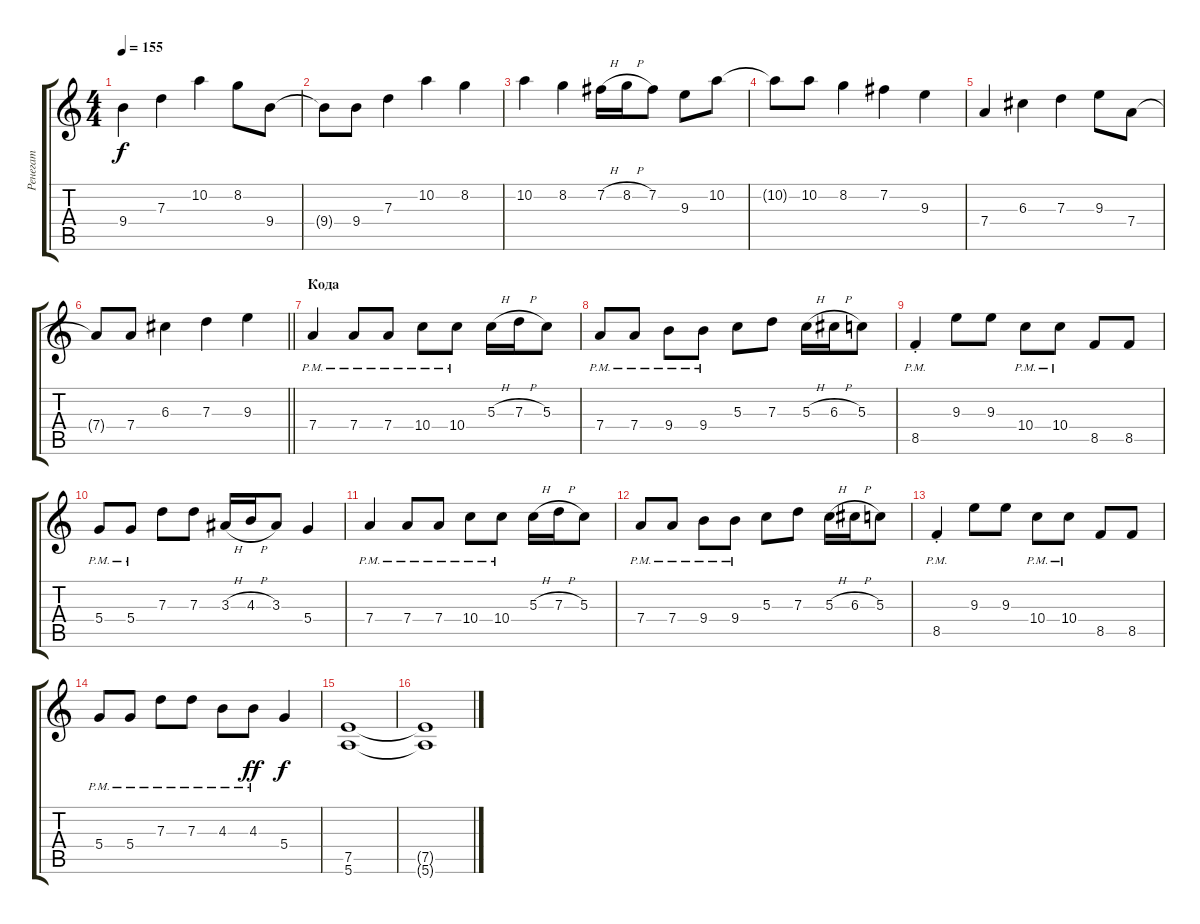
\track ("Ренегат" "Ренегат") {instrument distortionguitar}
\staff {score tabs}
\tuning (E4 B3 G3 D3 A2 E2) {hide}
\ts (4 4)
\tempo 155
\clef g2
\ks c
9.4.4{dy f} 7.3.4 10.2.4 8.2.8 9.4.8 |
9.4{t}.8 9.4.8 7.3.4 10.2.4 8.2.4 |
10.2.4 8.2.4 7.2{h}.16 8.2{h}.16 7.2.8 9.3.8 10.2.8 |
10.2{t}.8 10.2.8 8.2.4 7.2.4 9.3.4 |
7.4.4 6.3.4 7.3.4 9.3.8 7.4.8 |
\barLineRight lightlight
7.4{t}.8 7.4.8 6.3.4 7.3.4 9.3.4 |
\section ("" "Кода")
7.4{pm}.4 7.4{pm}.8 7.4{pm}.8 10.4{pm}.8 10.4{pm}.8 5.3{h}.16 7.3{h}.16 5.3.8 |
7.4{pm}.8 7.4{pm}.8 9.4{pm}.8 9.4{pm}.8 5.3.8 7.3.8 5.3{h}.16 6.3{h}.16 5.3.8 |
8.5{pm st}.4 9.3.8 9.3.8 10.4{pm}.8 10.4{pm}.8 8.5.8 8.5.8 |
5.4{pm}.8 5.4{pm}.8 7.3.8 7.3.8 3.3{h}.16 4.3{h}.16 3.3.8 5.4.4 |
7.4{pm}.4 7.4{pm}.8 7.4{pm}.8 10.4{pm}.8 10.4{pm}.8 5.3{h}.16 7.3{h}.16 5.3.8 |
7.4{pm}.8 7.4{pm}.8 9.4{pm}.8 9.4{pm}.8 5.3.8 7.3.8 5.3{h}.16 6.3{h}.16 5.3.8 |
8.5{pm st}.4 9.3.8 9.3.8 10.4{pm}.8 10.4{pm}.8 8.5.8 8.5.8 |
5.4{pm}.8 5.4{pm}.8 7.3{pm}.8 7.3{pm}.8 4.3{pm}.8 4.3{pm}.8{dy ff} 5.4.4{dy f} |
(7.5 5.6).1 |
(7.5{t} 5.6{t}).1
